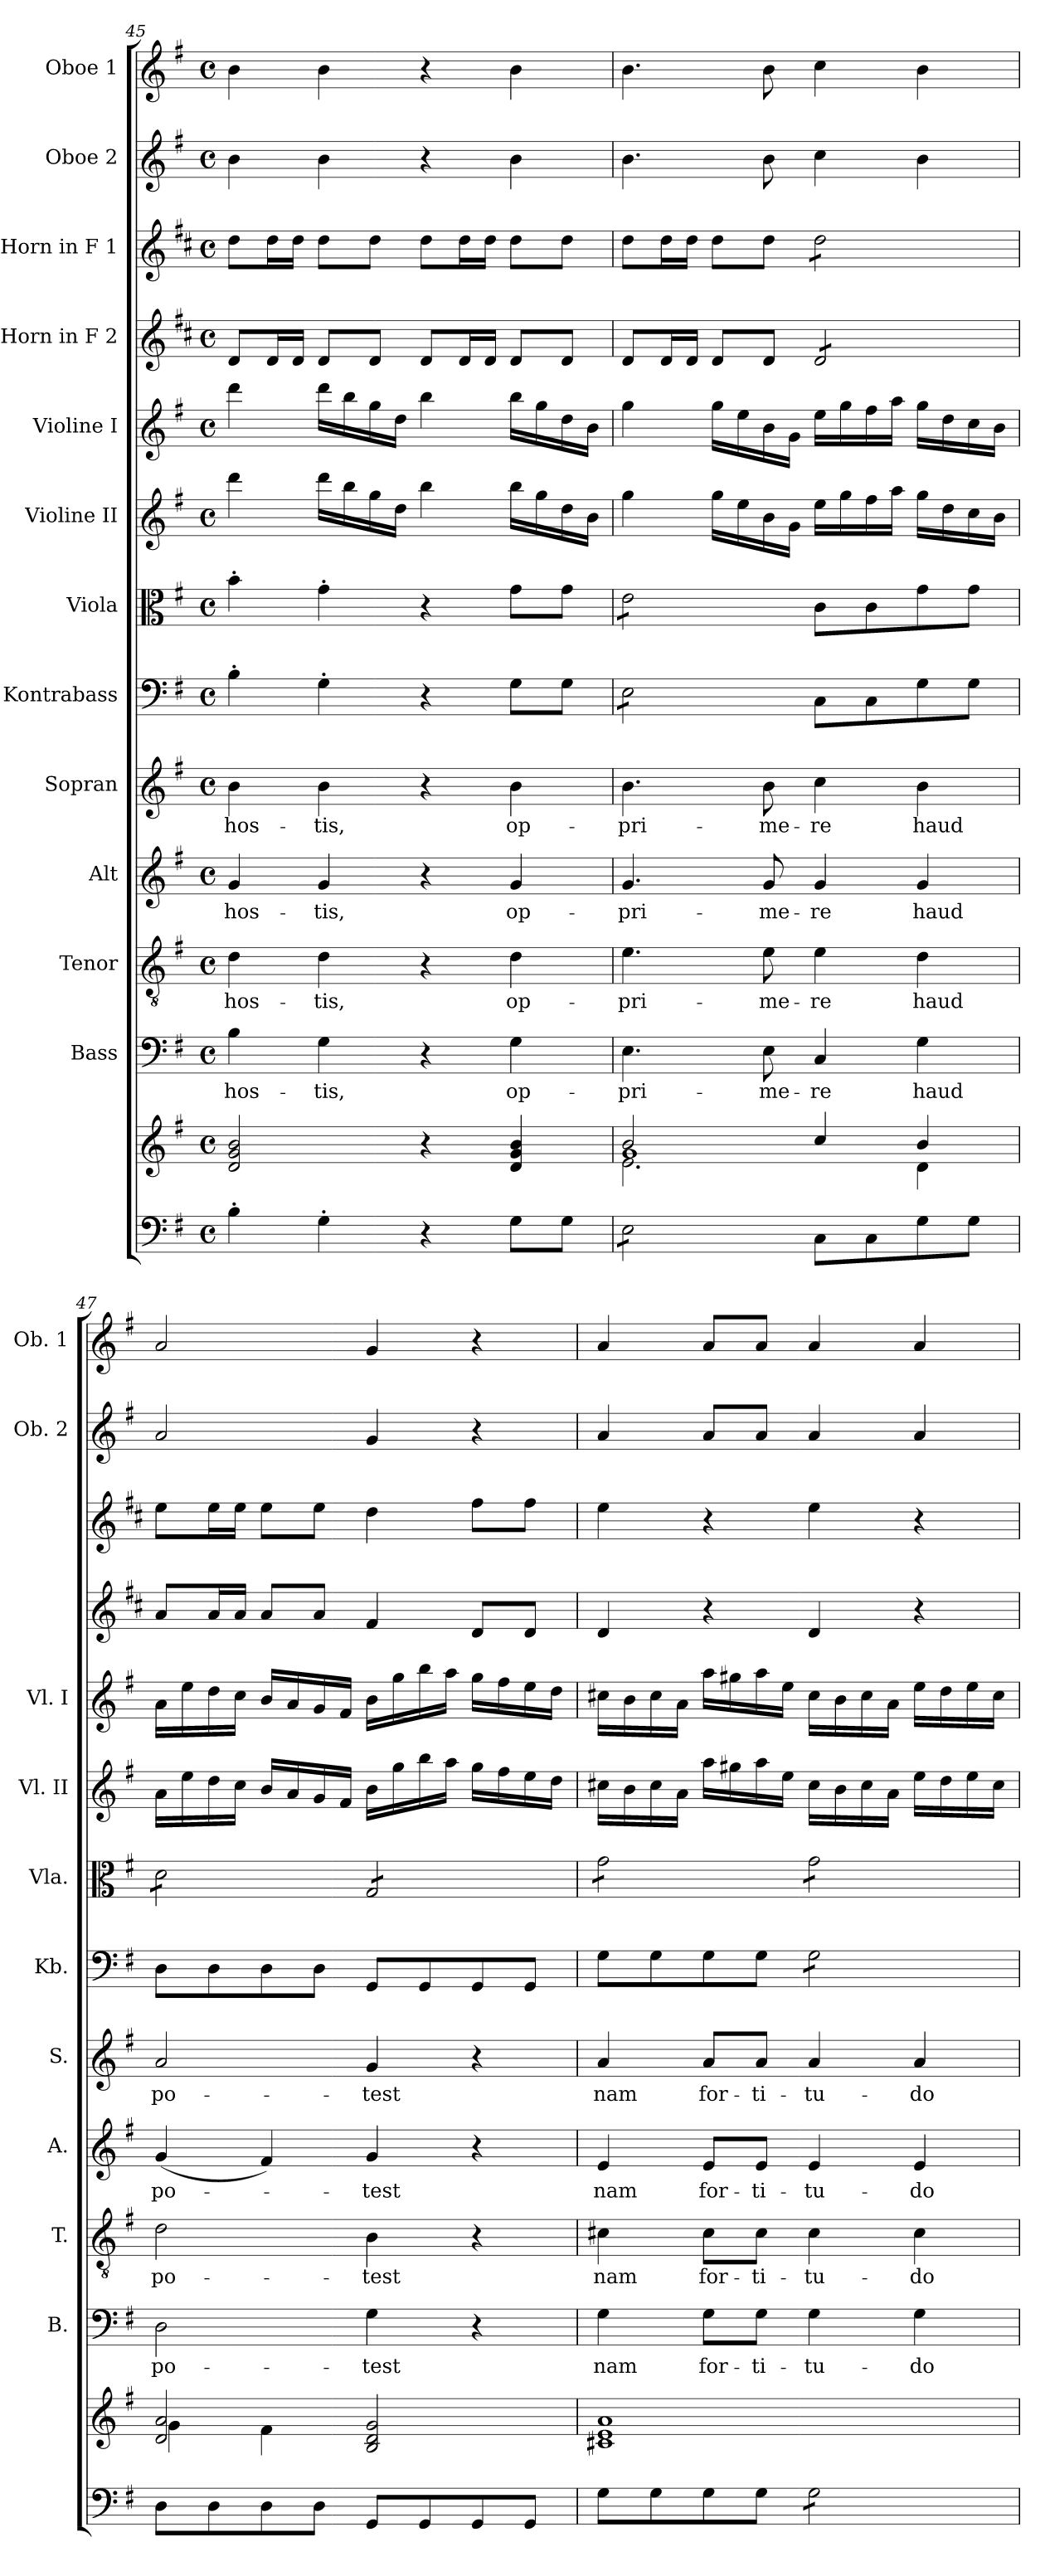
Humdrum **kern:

**kern	**kern	**kern	**text	**kern	**text	**kern	**text	**kern	**text	**kern	**kern	**kern	**kern	**kern	**kern	**kern	**kern
*part13	*part13	*part12	*part12	*part11	*part11	*part10	*part10	*part9	*part9	*part8	*part7	*part6	*part5	*part4	*part3	*part2	*part1
*staff14	*staff13	*staff12	*staff12	*staff11	*staff11	*staff10	*staff10	*staff9	*staff9	*staff8	*staff7	*staff6	*staff5	*staff4	*staff3	*staff2	*staff1
*	*	*I"Bass	*	*I"Tenor	*	*I"Alt	*	*I"Sopran	*	*I"Kontrabass	*I"Viola	*I"Violine II	*I"Violine I	*I"Horn in F 2	*I"Horn in F 1	*I"Oboe 2	*I"Oboe 1
*	*	*I'B.	*	*I'T.	*	*I'A.	*	*I'S.	*	*I'Kb.	*I'Vla.	*I'Vl. II	*I'Vl. I	*	*	*I'Ob. 2	*I'Ob. 1
!!LO:PB:g=z
*clefF4	*clefG2	*clefF4	*	*clefGv2	*	*clefG2	*	*clefG2	*	*clefF4	*clefC3	*clefG2	*clefG2	*clefG2	*clefG2	*clefG2	*clefG2
*	*	*	*	*	*	*	*	*	*	*ITrd7c12	*	*	*	*ITrd4c7	*ITrd4c7	*	*
*k[f#]	*k[f#]	*k[f#]	*	*k[f#]	*	*k[f#]	*	*k[f#]	*	*k[f#]	*k[f#]	*k[f#]	*k[f#]	*k[f#]	*k[f#]	*k[f#]	*k[f#]
*G:	*G:	*G:	*	*G:	*	*G:	*	*G:	*	*G:	*G:	*G:	*G:	*G:	*G:	*G:	*G:
*M4/4	*M4/4	*M4/4	*	*M4/4	*	*M4/4	*	*M4/4	*	*M4/4	*M4/4	*M4/4	*M4/4	*M4/4	*M4/4	*M4/4	*M4/4
*met(c)	*met(c)	*met(c)	*	*met(c)	*	*met(c)	*	*met(c)	*	*met(c)	*met(c)	*met(c)	*met(c)	*met(c)	*met(c)	*met(c)	*met(c)
=45	=45	=45	=45	=45	=45	=45	=45	=45	=45	=45	=45	=45	=45	=45	=45	=45	=45
!	!	!	!LO:LY:b	!	!LO:LY:b	!	!LO:LY:b	!	!LO:LY:b	!	!	!	!	!	!	!	!
4B'>\	2d/ 2g/ 2b/	4B\	hos-	4d\	hos-	4g/	hos-	4b\	-hos-	4BB'>\	4b'>\	4ddd\	4ddd\	8G/L	8g\L	4b\	4b\
.	.	.	.	.	.	.	.	.	.	.	.	.	.	16G/L	16g\L	.	.
.	.	.	.	.	.	.	.	.	.	.	.	.	.	16G/JJ	16g\JJ	.	.
!	!	!	!LO:LY:b	!	!LO:LY:b	!	!LO:LY:b	!	!LO:LY:b	!	!	!	!	!	!	!	!
4G'>\	.	4G\	-tis,	4d\	-tis,	4g/	-tis,	4b\	-tis,	4GG'>\	4g'>\	16ddd\LL	16ddd\LL	8G/L	8g\L	4b\	4b\
.	.	.	.	.	.	.	.	.	.	.	.	16bb\	16bb\	.	.	.	.
.	.	.	.	.	.	.	.	.	.	.	.	16gg\	16gg\	8G/J	8g\J	.	.
.	.	.	.	.	.	.	.	.	.	.	.	16dd\JJ	16dd\JJ	.	.	.	.
4r	4r	4r	.	4r	.	4r	.	4r	.	4r	4r	4bb\	4bb\	8G/L	8g\L	4r	4r
.	.	.	.	.	.	.	.	.	.	.	.	.	.	16G/L	16g\L	.	.
.	.	.	.	.	.	.	.	.	.	.	.	.	.	16G/JJ	16g\JJ	.	.
!	!	!	!LO:LY:b	!	!LO:LY:b	!	!LO:LY:b	!	!LO:LY:b	!	!	!	!	!	!	!	!
8G\L	4d/ 4g/ 4b/	4G\	op-	4d\	op-	4g/	op-	4b\	op-	8GG\L	8g\L	16bb\LL	16bb\LL	8G/L	8g\L	4b\	4b\
.	.	.	.	.	.	.	.	.	.	.	.	16gg\	16gg\	.	.	.	.
8G\J	.	.	.	.	.	.	.	.	.	8GG\J	8g\J	16dd\	16dd\	8G/J	8g\J	.	.
.	.	.	.	.	.	.	.	.	.	.	.	16b\JJ	16b\JJ	.	.	.	.
=46	=46	=46	=46	=46	=46	=46	=46	=46	=46	=46	=46	=46	=46	=46	=46	=46	=46
*	*^	*	*	*	*	*	*	*	*	*	*	*	*	*	*	*	*
*	*	*^	*	*	*	*	*	*	*	*	*	*	*	*	*	*	*	*
!	!	!	!	!	!LO:LY:b	!	!LO:LY:b	!	!LO:LY:b	!	!LO:LY:b	!	!	!	!	!	!	!	!
*tremolo	*	*	*	*	*	*	*	*	*	*	*	*	*	*	*	*	*	*	*
*	*	*	*	*	*	*	*	*	*	*	*	*tremolo	*	*	*	*	*	*	*
*	*	*	*	*	*	*	*	*	*	*	*	*	*tremolo	*	*	*	*	*	*
8E\L	2b/	2.e\	1g	4.E\	-pri-	4.e\	-pri-	4.g/	-pri-	4.b\	-pri-	8EE\L	8e\L	4gg\	4gg\	8G/L	8g\L	4.b\	4.b\
8E\	.	.	.	.	.	.	.	.	.	.	.	8EE\	8e\	.	.	16G/L	16g\L	.	.
.	.	.	.	.	.	.	.	.	.	.	.	.	.	.	.	16G/JJ	16g\JJ	.	.
8E\	.	.	.	.	.	.	.	.	.	.	.	8EE\	8e\	16gg\LL	16gg\LL	8G/L	8g\L	.	.
.	.	.	.	.	.	.	.	.	.	.	.	.	.	16ee\	16ee\	.	.	.	.
!	!	!	!	!	!LO:LY:b	!	!LO:LY:b	!	!LO:LY:b	!	!LO:LY:b	!	!	!	!	!	!	!	!
8E\J	.	.	.	8E\	-me-	8e\	-me-	8g/	-me-	8b\	-me-	8EE\J	8e\J	16b\	16b\	8G/J	8g\J	8b\	8b\
*	*	*	*	*	*	*	*	*	*	*	*	*	*Xtremolo	*	*	*	*	*	*
*	*	*	*	*	*	*	*	*	*	*	*	*Xtremolo	*	*	*	*	*	*	*
*Xtremolo	*	*	*	*	*	*	*	*	*	*	*	*	*	*	*	*	*	*	*
.	.	.	.	.	.	.	.	.	.	.	.	.	.	16g\JJ	16g\JJ	.	.	.	.
!	!	!	!	!	!LO:LY:b	!	!LO:LY:b	!	!LO:LY:b	!	!LO:LY:b	!	!	!	!	!	!	!	!
*	*	*	*	*	*	*	*	*	*	*	*	*	*	*	*	*tremolo	*	*	*
*	*	*	*	*	*	*	*	*	*	*	*	*	*	*	*	*	*tremolo	*	*
8C\L	4cc/	.	.	4C/	-re	4e\	-re	4g/	-re	4cc\	-re	8CC\L	8c\L	16ee\LL	16ee\LL	8G/L	8g\L	4cc\	4cc\
.	.	.	.	.	.	.	.	.	.	.	.	.	.	16gg\	16gg\	.	.	.	.
8C\	.	.	.	.	.	.	.	.	.	.	.	8CC\	8c\	16ff#\	16ff#\	8G/	8g\	.	.
.	.	.	.	.	.	.	.	.	.	.	.	.	.	16aa\JJ	16aa\JJ	.	.	.	.
!	!	!	!	!	!LO:LY:b	!	!LO:LY:b	!	!LO:LY:b	!	!LO:LY:b	!	!	!	!	!	!	!	!
8G\	4b/	4d\	.	4G\	haud	4d\	haud	4g/	haud	4b\	haud	8GG\	8g\	16gg\LL	16gg\LL	8G/	8g\	4b\	4b\
.	.	.	.	.	.	.	.	.	.	.	.	.	.	16dd\	16dd\	.	.	.	.
8G\J	.	.	.	.	.	.	.	.	.	.	.	8GG\J	8g\J	16cc\	16cc\	8G/J	8g\J	.	.
*	*	*	*	*	*	*	*	*	*	*	*	*	*	*	*	*	*Xtremolo	*	*
*	*	*	*	*	*	*	*	*	*	*	*	*	*	*	*	*Xtremolo	*	*	*
.	.	.	.	.	.	.	.	.	.	.	.	.	.	16b\JJ	16b\JJ	.	.	.	.
*	*	*v	*v	*	*	*	*	*	*	*	*	*	*	*	*	*	*	*	*
=47	=47	=47	=47	=47	=47	=47	=47	=47	=47	=47	=47	=47	=47	=47	=47	=47	=47	=47
!	!	!	!	!LO:LY:b	!	!LO:LY:b	!	!LO:LY:b	!	!LO:LY:b	!	!	!	!	!	!	!	!
*	*	*	*	*	*	*	*	*	*	*	*	*tremolo	*	*	*	*	*	*
8D\L	2d/ 2a/	4g\	2D\	po-	2d\	po-	(<4g/	po-	2a/	po-	8DD\L	8d\L	16a\LL	16a\LL	8d/L	8a\L	2a/	2a/
.	.	.	.	.	.	.	.	.	.	.	.	.	16ee\	16ee\	.	.	.	.
8D\	.	.	.	.	.	.	.	.	.	.	8DD\	8d\	16dd\	16dd\	16d/L	16a\L	.	.
.	.	.	.	.	.	.	.	.	.	.	.	.	16cc\JJ	16cc\JJ	16d/JJ	16a\JJ	.	.
8D\	.	4f#\	.	.	.	.	4f#/)	.	.	.	8DD\	8d\	16b/LL	16b/LL	8d/L	8a\L	.	.
.	.	.	.	.	.	.	.	.	.	.	.	.	16a/	16a/	.	.	.	.
8D\J	.	.	.	.	.	.	.	.	.	.	8DD\J	8d\J	16g/	16g/	8d/J	8a\J	.	.
.	.	.	.	.	.	.	.	.	.	.	.	.	16f#/JJ	16f#/JJ	.	.	.	.
!	!	!	!	!LO:LY:b	!	!LO:LY:b	!	!LO:LY:b	!	!LO:LY:b	!	!	!	!	!	!	!	!
8GG/L	2B/ 2d/ 2g/	2ryy	4G\	-test	4B\	-test	4g/	-test	4g/	-test	8GGG/L	8G/L	16b\LL	16b\LL	4B/	4g\	4g/	4g/
.	.	.	.	.	.	.	.	.	.	.	.	.	16gg\	16gg\	.	.	.	.
8GG/	.	.	.	.	.	.	.	.	.	.	8GGG/	8G/	16bb\	16bb\	.	.	.	.
.	.	.	.	.	.	.	.	.	.	.	.	.	16aa\JJ	16aa\JJ	.	.	.	.
8GG/	.	.	4r	.	4r	.	4r	.	4r	.	8GGG/	8G/	16gg\LL	16gg\LL	8G/L	8b\L	4r	4r
.	.	.	.	.	.	.	.	.	.	.	.	.	16ff#\	16ff#\	.	.	.	.
8GG/J	.	.	.	.	.	.	.	.	.	.	8GGG/J	8G/J	16ee\	16ee\	8G/J	8b\J	.	.
.	.	.	.	.	.	.	.	.	.	.	.	.	16dd\JJ	16dd\JJ	.	.	.	.
*	*v	*v	*	*	*	*	*	*	*	*	*	*	*	*	*	*	*	*
!!LO:PB:g=z
=48	=48	=48	=48	=48	=48	=48	=48	=48	=48	=48	=48	=48	=48	=48	=48	=48	=48
!	!	!	!LO:LY:b	!	!LO:LY:b	!	!LO:LY:b	!	!LO:LY:b	!	!	!	!	!	!	!	!
8G\L	1c#X 1e 1a	4G\	nam	4c#X\	nam	4e/	nam	4a/	nam	8GG\L	8g\L	16cc#X\LL	16cc#X\LL	4G/	4a\	4a/	4a/
.	.	.	.	.	.	.	.	.	.	.	.	16b\	16b\	.	.	.	.
8G\	.	.	.	.	.	.	.	.	.	8GG\	8g\	16cc#\	16cc#\	.	.	.	.
.	.	.	.	.	.	.	.	.	.	.	.	16a\JJ	16a\JJ	.	.	.	.
!	!	!	!LO:LY:b	!	!LO:LY:b	!	!LO:LY:b	!	!LO:LY:b	!	!	!	!	!	!	!	!
8G\	.	8G\L	for-	8c#\L	for-	8e/L	for-	8a/L	for-	8GG\	8g\	16aa\LL	16aa\LL	4r	4r	8a/L	8a/L
.	.	.	.	.	.	.	.	.	.	.	.	16gg#X\	16gg#X\	.	.	.	.
!	!	!	!LO:LY:b	!	!LO:LY:b	!	!LO:LY:b	!	!LO:LY:b	!	!	!	!	!	!	!	!
8G\J	.	8G\J	-ti-	8c#\J	-ti-	8e/J	-ti-	8a/J	-ti-	8GG\J	8g\J	16aa\	16aa\	.	.	8a/J	8a/J
.	.	.	.	.	.	.	.	.	.	.	.	16ee\JJ	16ee\JJ	.	.	.	.
!	!	!	!LO:LY:b	!	!LO:LY:b	!	!LO:LY:b	!	!LO:LY:b	!	!	!	!	!	!	!	!
*tremolo	*	*	*	*	*	*	*	*	*	*	*	*	*	*	*	*	*
*	*	*	*	*	*	*	*	*	*	*tremolo	*	*	*	*	*	*	*
8G\L	.	4G\	-tu-	4c#\	-tu-	4e/	-tu-	4a/	-tu-	8GG\L	8g\L	16cc#\LL	16cc#\LL	4G/	4a\	4a/	4a/
.	.	.	.	.	.	.	.	.	.	.	.	16b\	16b\	.	.	.	.
8G\	.	.	.	.	.	.	.	.	.	8GG\	8g\	16cc#\	16cc#\	.	.	.	.
.	.	.	.	.	.	.	.	.	.	.	.	16a\JJ	16a\JJ	.	.	.	.
!	!	!	!LO:LY:b	!	!LO:LY:b	!	!LO:LY:b	!	!LO:LY:b	!	!	!	!	!	!	!	!
8G\	.	4G\	-do	4c#\	-do	4e/	-do	4a/	-do	8GG\	8g\	16ee\LL	16ee\LL	4r	4r	4a/	4a/
.	.	.	.	.	.	.	.	.	.	.	.	16dd\	16dd\	.	.	.	.
8G\J	.	.	.	.	.	.	.	.	.	8GG\J	8g\J	16ee\	16ee\	.	.	.	.
*	*	*	*	*	*	*	*	*	*	*	*Xtremolo	*	*	*	*	*	*
*	*	*	*	*	*	*	*	*	*	*Xtremolo	*	*	*	*	*	*	*
*Xtremolo	*	*	*	*	*	*	*	*	*	*	*	*	*	*	*	*	*
.	.	.	.	.	.	.	.	.	.	.	.	16cc#\JJ	16cc#\JJ	.	.	.	.
=	=	=	=	=	=	=	=	=	=	=	=	=	=	=	=	=	=
*-	*-	*-	*-	*-	*-	*-	*-	*-	*-	*-	*-	*-	*-	*-	*-	*-	*-
